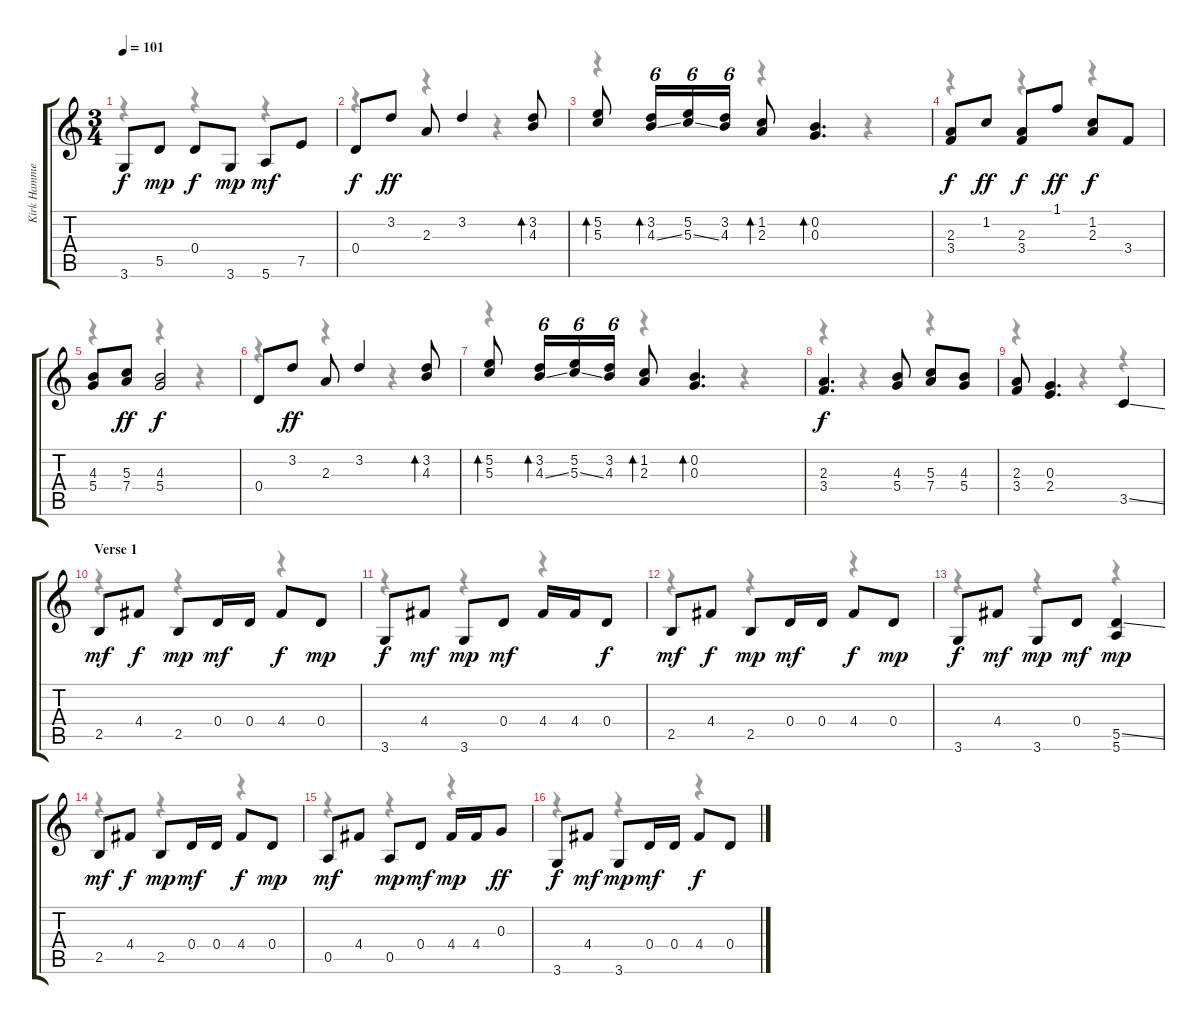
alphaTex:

\track ("Kirk Hammett (Lead Acoustic)" "Kirk Hamme") {instrument acousticguitarsteel}
\staff {score tabs}
\tuning (E4 B3 G3 D3 A2 E2) {hide}
\voice
\ts (3 4)
\tempo 101
\clef g2
\ks c
3.6.8{dy f} 5.5.8{dy mp} 0.4.8{dy f} 3.6.8{dy mp} 5.6.8{dy mf} 7.5.8 |
0.4.8{dy f} 3.2.8{dy ff} 2.3.8 3.2.4 (3.2 4.3).8{bd 60} |
(5.2 5.3).8{bd 60} (3.2 4.3{ss}).16{tu (6 4) bd 60} (5.2 5.3{ss}).16{tu (6 4)} (3.2 4.3).16{tu (6 4)} (1.2 2.3).8{bd 60} (0.2 0.3).4{d bd 60} |
(2.3 3.4).8{dy f} 1.2.8{dy ff} (2.3 3.4).8{dy f} 1.1.8{dy ff} (1.2 2.3).8{dy f} 3.4.8 |
(4.3 5.4).8 (5.3 7.4).8{dy ff} (4.3 5.4).2{dy f} |
0.4.8 3.2.8{dy ff} 2.3.8 3.2.4 (3.2 4.3).8{bd 60} |
(5.2 5.3).8{bd 60} (3.2 4.3{ss}).16{tu (6 4) bd 60} (5.2 5.3{ss}).16{tu (6 4)} (3.2 4.3).16{tu (6 4)} (1.2 2.3).8{bd 60} (0.2 0.3).4{d bd 60} |
(2.3 3.4).4{d dy f} (4.3 5.4).8 (5.3 7.4).8 (4.3 5.4).8 |
(2.3 3.4).8 (0.3 2.4).4{d} 3.5{ss}.4 |
\section ("" "Verse 1")
2.5.8{dy mf} 4.4.8{dy f} 2.5.8{dy mp} 0.4.16{dy mf} 0.4.16 4.4.8{dy f} 0.4.8{dy mp} |
3.6.8{dy f} 4.4.8{dy mf} 3.6.8{dy mp} 0.4.8{dy mf} 4.4.16 4.4.16 0.4.8{dy f} |
2.5.8{dy mf} 4.4.8{dy f} 2.5.8{dy mp} 0.4.16{dy mf} 0.4.16 4.4.8{dy f} 0.4.8{dy mp} |
3.6.8{dy f} 4.4.8{dy mf} 3.6.8{dy mp} 0.4.8{dy mf} (5.5{ss} 5.6).4{dy mp} |
2.5.8{dy mf} 4.4.8{dy f} 2.5.8{dy mp} 0.4.16{dy mf} 0.4.16 4.4.8{dy f} 0.4.8{dy mp} |
0.5.8{dy mf} 4.4.8 0.5.8{dy mp} 0.4.8{dy mf} 4.4.16{dy mp} 4.4.16 0.3.8{dy ff} |
3.6.8{dy f} 4.4.8{dy mf} 3.6.8{dy mp} 0.4.16{dy mf} 0.4.16 4.4.8{dy f} 0.4.8
\voice
\clef g2
\ottava regular
\simile none
\ks c
r.4{dy f} r.4 r.4 |
r.4 r.4 r.4 |
r.4{bd 60} r.4{bd 60} r.4 |
r.4 r.4 r.4 |
r.4 r.4 r.4 |
r.4 r.4 r.4 |
r.4{bd 60} r.4{bd 60} r.4 |
r.4 r.4 r.4 |
r.4 r.4 r.4 |
r.4 r.4 r.4 |
r.4 r.4 r.4 |
r.4 r.4 r.4 |
r.4 r.4 r.4 |
r.4 r.4 r.4 |
r.4 r.4 r.4 |
r.4 r.4 r.4
